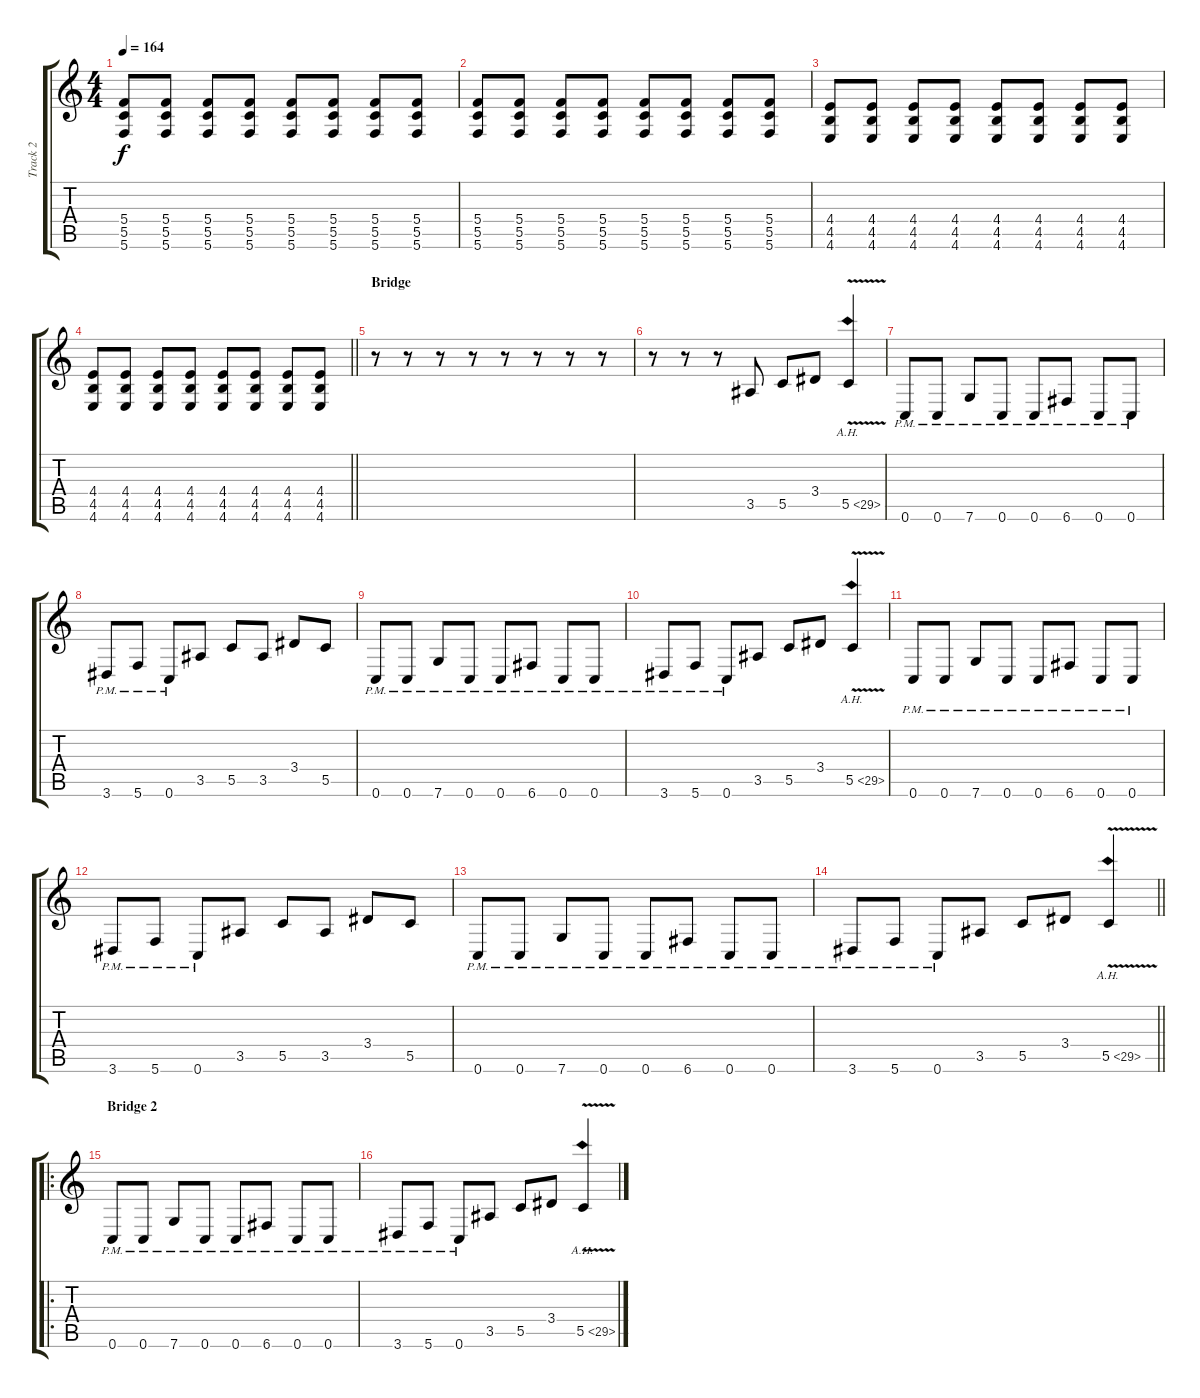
\track ("Track 2" "Track 2") {instrument distortionguitar}
\staff {score tabs}
\tuning (D4 A3 F3 C3 G2 C2) {hide}
\ts (4 4)
\tempo 164
\clef g2
\ks c
(5.4 5.5 5.6).8{dy f} (5.4 5.5 5.6).8 (5.4 5.5 5.6).8 (5.4 5.5 5.6).8 (5.4 5.5 5.6).8 (5.4 5.5 5.6).8 (5.4 5.5 5.6).8 (5.4 5.5 5.6).8 |
(5.4 5.5 5.6).8 (5.4 5.5 5.6).8 (5.4 5.5 5.6).8 (5.4 5.5 5.6).8 (5.4 5.5 5.6).8 (5.4 5.5 5.6).8 (5.4 5.5 5.6).8 (5.4 5.5 5.6).8 |
(4.4 4.5 4.6).8 (4.4 4.5 4.6).8 (4.4 4.5 4.6).8 (4.4 4.5 4.6).8 (4.4 4.5 4.6).8 (4.4 4.5 4.6).8 (4.4 4.5 4.6).8 (4.4 4.5 4.6).8 |
\barLineRight lightlight
(4.4 4.5 4.6).8 (4.4 4.5 4.6).8 (4.4 4.5 4.6).8 (4.4 4.5 4.6).8 (4.4 4.5 4.6).8 (4.4 4.5 4.6).8 (4.4 4.5 4.6).8 (4.4 4.5 4.6).8 |
\section ("" "Bridge")
r.8 r.8 r.8 r.8 r.8 r.8 r.8 r.8 |
r.8 r.8 r.8 3.5.8 5.5.8 3.4.8 5.5{ah 24 v}.4 |
0.6{pm}.8 0.6{pm}.8 7.6{pm}.8 0.6{pm}.8 0.6{pm}.8 6.6{pm}.8 0.6{pm}.8 0.6{pm}.8 |
3.6{pm}.8 5.6{pm}.8 0.6{pm}.8 3.5.8 5.5.8 3.5.8 3.4.8 5.5.8 |
0.6{pm}.8 0.6{pm}.8 7.6{pm}.8 0.6{pm}.8 0.6{pm}.8 6.6{pm}.8 0.6{pm}.8 0.6{pm}.8 |
3.6{pm}.8 5.6{pm}.8 0.6{pm}.8 3.5.8 5.5.8 3.4.8 5.5{ah 24 v}.4 |
0.6{pm}.8 0.6{pm}.8 7.6{pm}.8 0.6{pm}.8 0.6{pm}.8 6.6{pm}.8 0.6{pm}.8 0.6{pm}.8 |
3.6{pm}.8 5.6{pm}.8 0.6{pm}.8 3.5.8 5.5.8 3.5.8 3.4.8 5.5.8 |
0.6{pm}.8 0.6{pm}.8 7.6{pm}.8 0.6{pm}.8 0.6{pm}.8 6.6{pm}.8 0.6{pm}.8 0.6{pm}.8 |
\barLineRight lightlight
3.6{pm}.8 5.6{pm}.8 0.6{pm}.8 3.5.8 5.5.8 3.4.8 5.5{ah 24 v}.4 |
\ro
\section ("" "Bridge 2")
0.6{pm}.8 0.6{pm}.8 7.6{pm}.8 0.6{pm}.8 0.6{pm}.8 6.6{pm}.8 0.6{pm}.8 0.6{pm}.8 |
3.6{pm}.8 5.6{pm}.8 0.6{pm}.8 3.5.8 5.5.8 3.4.8 5.5{ah 24 v}.4
